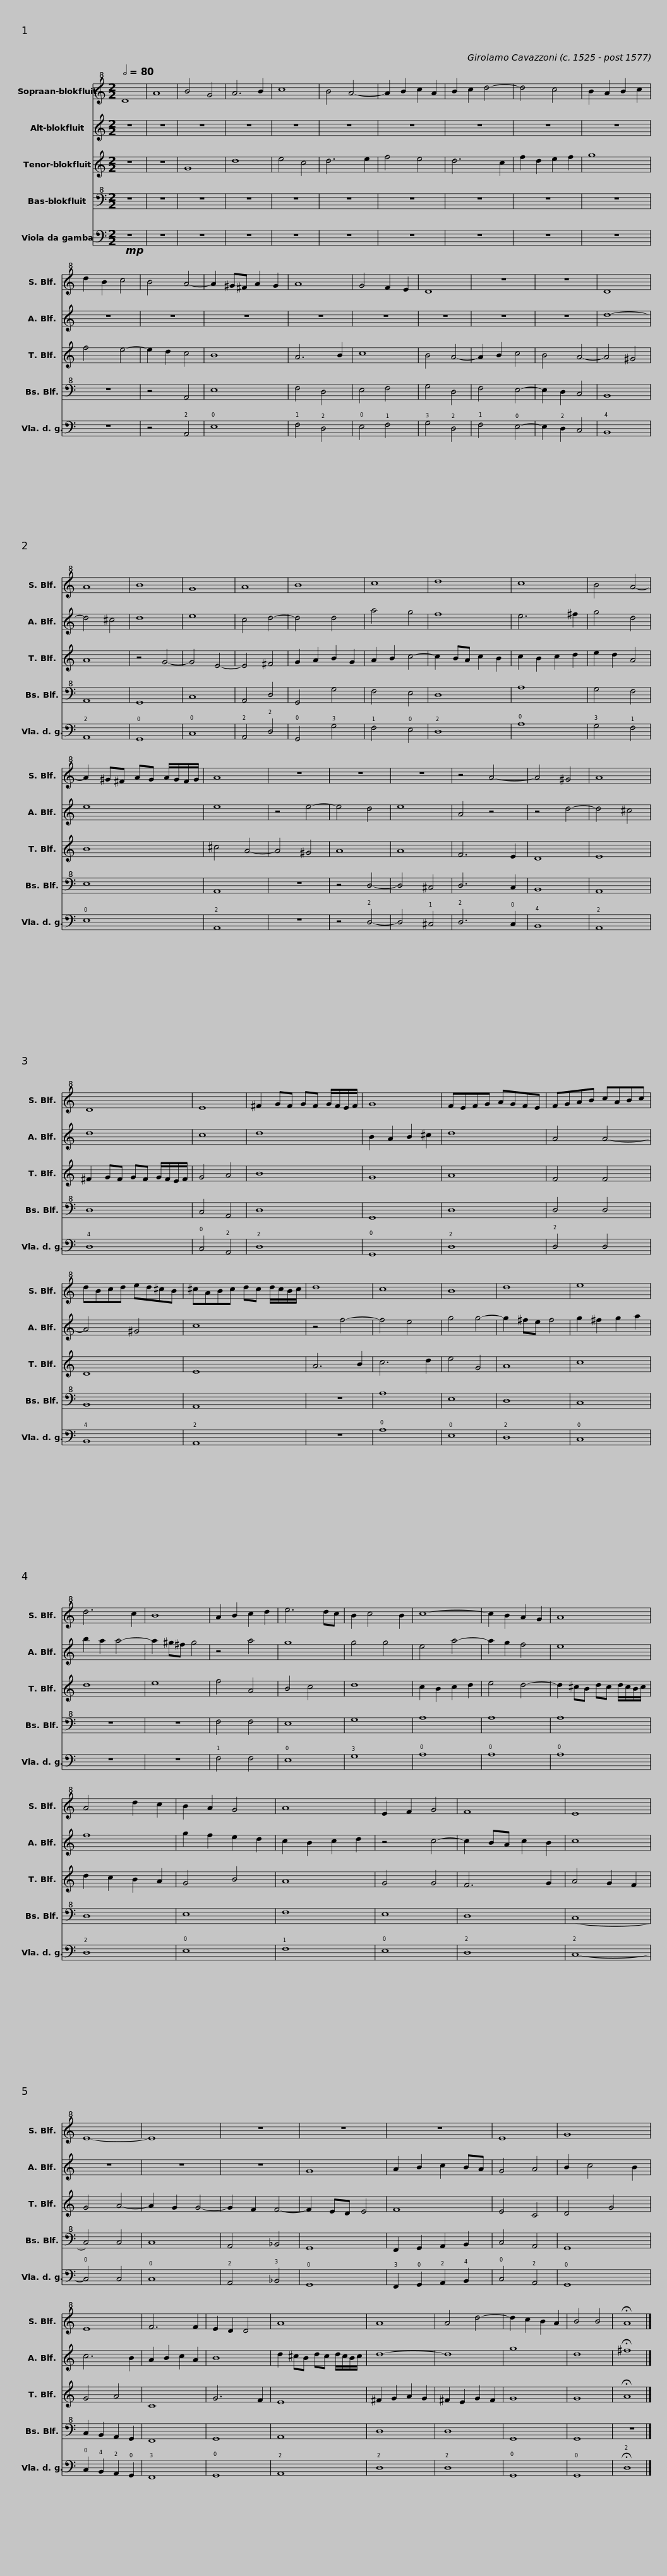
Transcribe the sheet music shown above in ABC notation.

X:1
%%score 1 2 3 4 5
L:1/8
Q:1/2=80
M:2/2
I:linebreak $
K:C
V:1 treble+8
V:2 treble
V:3 treble
V:4 bass+8
V:5 bass
V:1
 D8 | A8 | B4 G4 | A6 B2 | c8 | %5
 B4 A4- | A2 B2 c2 A2 | B2 c2 d4- | d4 c4 | B2 A2 B2 c2 |$ %10
 d2 B2 c4 | B4 A4- | A2 ^G^F A2 G2 | A8 | G4 F2 E2 | %15
 D8 | z8 | z8 | D8 | A8 |$ %20
 B8 | G8 | A8 | B8 | c8 | %25
 d8 | c8 | B4 A4- |$ A2 ^G^F AG A/G/F/G/ | A8 | %30
 z8 | z8 | z8 | z4 A4- | A4 ^G4 | %35
 A8 |$ D8 | E8 | ^F2 GF GF G/F/E/F/ | G8 | %40
 FEFG AGFE | FGAB cABc |$ dBcd ed^cB | ^cABc dc d/c/B/c/ | d8 | %45
 c8 | B8 | d8 | e8 |$ d6 c2 | %50
 B8 | A2 B2 c2 d2 | e6 dc | B2 c4 B2 | c8- | %55
 c2 B2 A2 G2 |$ A8 | A4 d2 c2 | B2 A2 G4 | A8 | %60
 E2 F2 G4 | F8 | E8 | E8- |$ E8 | %65
 z8 | z8 | z8 | E8 | G8 | %70
 E8 | F6 F2 | E2 D2 D4 |$ A8 | A8 | %75
 A4 d4- | d2 c2 B2 A2 | B4 B4 | !fermata!A8 |] %79
V:2
 z8 | z8 | z8 | z8 | z8 | %5
 z8 | z8 | z8 | z8 | z8 |$ %10
 z8 | z8 | z8 | z8 | z8 | %15
 z8 | z8 | z8 | d8- | d4 ^c4 |$ %20
 d8 | e8 | c4 d4- | d4 d4 | a4 g4 | %25
 f8 | e6 ^f2 | g4 d4 |$ e8 | e8 | %30
 z4 e4- | e4 d4 | e8 | A4 z4 | z4 d4- | %35
 d4 ^c4 |$ d8 | c8 | d8 | B2 A2 B2 ^c2 | %40
 d8 | A4 A4- |$ A4 ^G4 | c8 | z4 f4- | %45
 f4 e4 | g4 g4- | g2 ^fe f4 | g2 ^f2 g2 a2 |$ b2 a2 a4- | %50
 a2 ^g^f g4 | z4 a4 | g8 | g4 g4 | e4 a4- | %55
 a2 g2 f4 |$ e8 | f8 | g2 f2 e2 d2 | c2 B2 c2 d2 | %60
 z4 c4- | c2 BA c2 B2 | c8 | z8 |$ z8 | %65
 z8 | G8 | A2 B2 c2 BA | G4 A4 | B2 c4 B2 | %70
 c6 B2 | A2 B2 c2 A2 | B8 |$ d2 ^cB dc d/c/B/c/ | d8- | %75
 d8 | g8 | d8 | !fermata!^f8 |] %79
V:3
 z8 | z8 | G8 | d8 | e4 c4 | %5
 d6 e2 | f4 e4 | d6 c2 | f2 d2 e2 f2 | g8 |$ %10
 f4 e4- | e2 d2 c4 | B8 | A6 B2 | c8 | %15
 B4 A4- | A2 B2 c4 | B4 A4- | A4 ^G4 | A8 |$ %20
 z4 G4- | G4 E4- | E4 ^F4 | G2 A2 B2 G2 | A2 B2 c4- | %25
 c2 BA c2 B2 | c2 B2 c2 d2 | e2 d2 A4 |$ B8 | ^c4 A4- | %30
 A4 ^G4 | A8 | A8 | F6 E2 | D8 | %35
 E8 |$ ^F2 GF GF G/F/E/F/ | G4 A4 | B8 | G8 | %40
 A8 | F4 F4 |$ D8 | E8 | A6 B2 | %45
 c6 d2 | e4 G4 | A8 | c8 |$ d8 | %50
 e8 | f4 A4 | B4 c4 | d8 | c2 B2 c2 d2 | %55
 e4 d4- |$ d2 ^cB dc d/c/B/c/ | d2 c2 B2 A2 | G4 B4 | A8 | %60
 G4 G4 | F6 G2 | A4 G2 F2 | G4 A4- |$ A2 G2 G4- | %65
 G2 F2 F4- | F2 ED E4 | F8 | E4 C4 | D4 G4 | %70
 G4 A4 | C8 | G6 F2 |$ E8 | ^F2 G2 A2 G2 | %75
 ^F2 E2 G2 F2 | G8 | G8 | !fermata!A8 |] %79
V:4
 z8 | z8 | z8 | z8 | z8 | %5
 z8 | z8 | z8 | z8 | z8 |$ %10
 z8 | z4 A,,4 | E,8 | F,4 D,4 | E,4 F,4 | %15
 G,4 D,4 | F,4 E,4- | E,2 D,2 C,4 | B,,8 | A,,8 |$ %20
 G,,8 | C,8 | A,,4 D,4 | G,,4 G,4 | F,4 E,4 | %25
 D,8 | A,8 | G,4 F,4 |$ E,8 | A,,8 | %30
 z8 | z4 D,4- | D,4 ^C,4 | D,6 C,2 | B,,8 | %35
 A,,8 |$ D,8 | C,4 A,,4 | D,8 | G,,8 | %40
 D,8 | D,4 D,4 |$ B,,8 | A,,8 | z8 | %45
 A,8 | E,8 | D,8 | C,8 |$ z8 | %50
 z8 | F,4 F,4 | E,8 | G,8 | A,8 | %55
 A,8 |$ A,8 | D,8 | E,8 | F,8 | %60
 E,8 | D,8 | (C,8 | C,4) C,4 |$ C,8 | %65
 A,,4 _B,,4 | G,,8 | F,,2 G,,2 A,,2 B,,2 | C,4 A,,4 | G,,8 | %70
 C,2 B,,2 A,,2 G,,2 | F,,8 | G,,8 |$ A,,8 | D,8 | %75
 D,8 | G,,8 | G,,8 | z8 |] %79
V:5
!mp! z8 | z8 | z8 | z8 | z8 | %5
 z8 | z8 | z8 | z8 | z8 |$ %10
 z8 | z4 !2!A,,4 | !0!E,8 | !1!F,4 !2!D,4 | !0!E,4 !1!F,4 | %15
 !3!G,4 !2!D,4 | !1!F,4 !0!E,4- | E,2 !2!D,2 C,4 | !4!B,,8 | !2!A,,8 |$ %20
 !0!G,,8 | !0!C,8 | !2!A,,4 !2!D,4 | !0!G,,4 !3!G,4 | !1!F,4 !0!E,4 | %25
 !2!D,8 | !0!A,8 | !3!G,4 !1!F,4 |$ !0!E,8 | !2!A,,8 | %30
 z8 | z4 !2!D,4- | D,4 !1!^C,4 | !2!D,6 !0!C,2 | !4!B,,8 | %35
 !2!A,,8 |$ !4!D,8 | !0!C,4 !2!A,,4 | !2!D,8 | !0!G,,8 | %40
 !2!D,8 | !2!D,4 D,4 |$ !4!B,,8 | !2!A,,8 | z8 | %45
 !0!A,8 | !0!E,8 | !2!D,8 | !0!C,8 |$ z8 | %50
 z8 | !1!F,4 F,4 | !0!E,8 | !3!G,8 | !0!A,8 | %55
 !0!A,8 |$ !0!A,8 | !2!D,8 | !0!E,8 | !1!F,8 | %60
 !0!E,8 | !2!D,8 | !2!C,8- | !0!C,4 C,4 |$ !0!C,8 | %65
 !2!A,,4 !3!_B,,4 | !0!G,,8 | !3!F,,2 !0!G,,2 !2!A,,2 !4!B,,2 | !0!C,4 !2!A,,4 | !0!G,,8 | %70
 !0!C,2 !4!B,,2 !2!A,,2 !0!G,,2 | !3!F,,8 | !0!G,,8 |$ !2!A,,8 | !2!D,8 | %75
 !2!D,8 | !0!G,,8 | !0!G,,8 | !fermata!!2!D,8 |] %79
